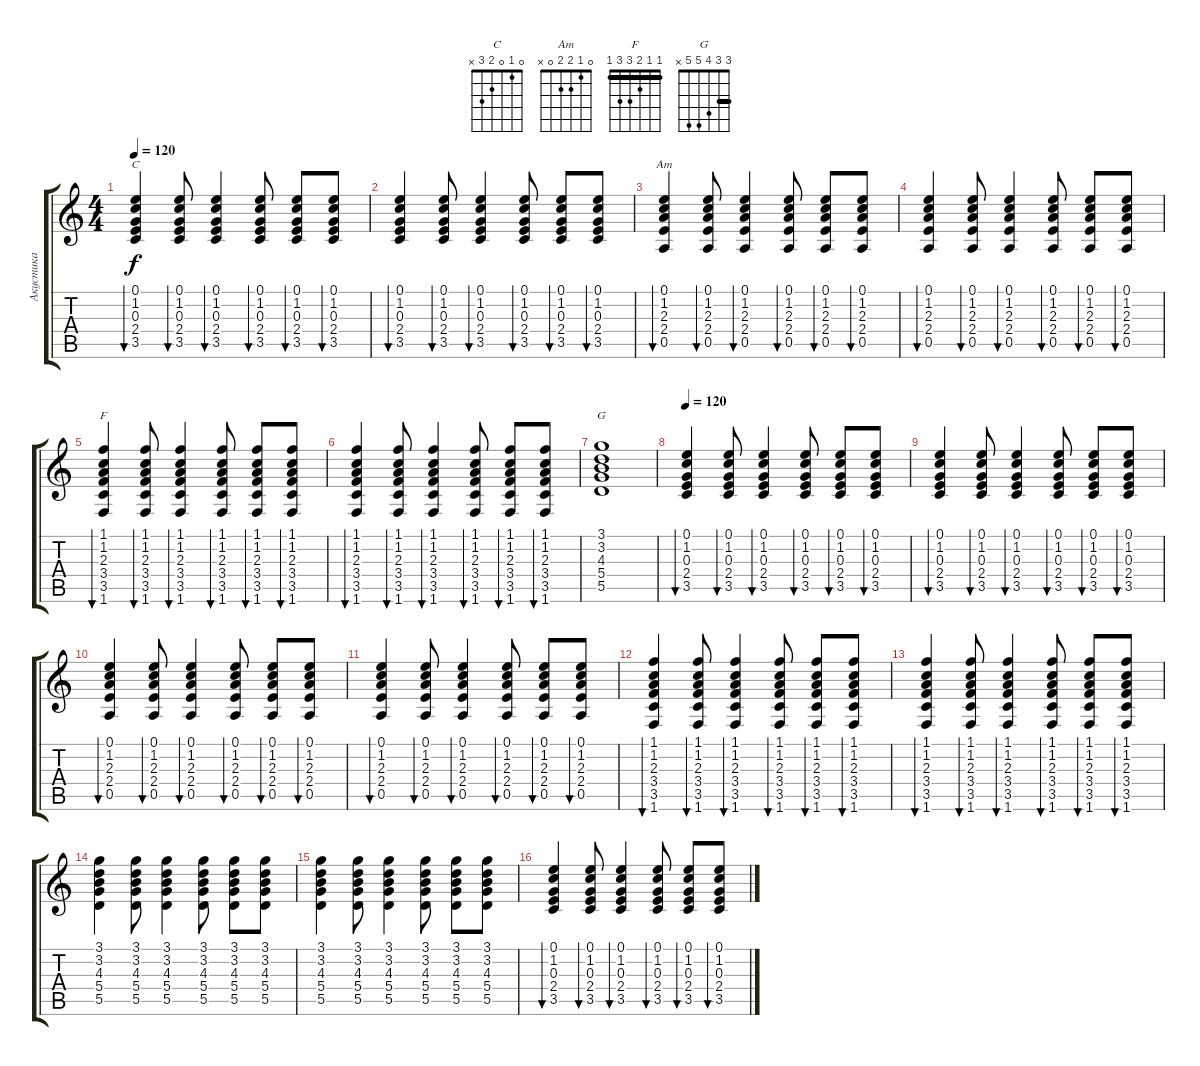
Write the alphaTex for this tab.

\track ("Акустика" "Акустика") {instrument acousticguitarsteel}
\staff {score tabs}
\tuning (E4 B3 G3 D3 A2 E2) {hide}
\chord ("C" 0 1 0 2 3 x)
\chord ("Am" 0 1 2 2 0 x)
\chord ("F" 1 1 2 3 3 1) {barre 1}
\chord ("G" 3 3 4 5 5 x) {barre 3}
\ts (4 4)
\tempo 120
\clef g2
\ks c
(0.1 1.2 0.3 2.4 3.5).4{bu 60 ch "C" dy f} (0.1 1.2 0.3 2.4 3.5).8{bu 60} (0.1 1.2 0.3 2.4 3.5).4{bu 60} (0.1 1.2 0.3 2.4 3.5).8{bu 60} (0.1 1.2 0.3 2.4 3.5).8{bu 60} (0.1 1.2 0.3 2.4 3.5).8{bu 60} |
(0.1 1.2 0.3 2.4 3.5).4{bu 60} (0.1 1.2 0.3 2.4 3.5).8{bu 60} (0.1 1.2 0.3 2.4 3.5).4{bu 60} (0.1 1.2 0.3 2.4 3.5).8{bu 60} (0.1 1.2 0.3 2.4 3.5).8{bu 60} (0.1 1.2 0.3 2.4 3.5).8{bu 60} |
(0.1 1.2 2.3 2.4 0.5).4{bu 60 ch "Am"} (0.1 1.2 2.3 2.4 0.5).8{bu 60} (0.1 1.2 2.3 2.4 0.5).4{bu 60} (0.1 1.2 2.3 2.4 0.5).8{bu 60} (0.1 1.2 2.3 2.4 0.5).8{bu 60} (0.1 1.2 2.3 2.4 0.5).8{bu 60} |
(0.1 1.2 2.3 2.4 0.5).4{bu 60} (0.1 1.2 2.3 2.4 0.5).8{bu 60} (0.1 1.2 2.3 2.4 0.5).4{bu 60} (0.1 1.2 2.3 2.4 0.5).8{bu 60} (0.1 1.2 2.3 2.4 0.5).8{bu 60} (0.1 1.2 2.3 2.4 0.5).8{bu 60} |
(1.1 1.2 2.3 3.4 3.5 1.6).4{bu 60 ch "F"} (1.1 1.2 2.3 3.4 3.5 1.6).8{bu 60} (1.1 1.2 2.3 3.4 3.5 1.6).4{bu 60} (1.1 1.2 2.3 3.4 3.5 1.6).8{bu 60} (1.1 1.2 2.3 3.4 3.5 1.6).8{bu 60} (1.1 1.2 2.3 3.4 3.5 1.6).8{bu 60} |
(1.1 1.2 2.3 3.4 3.5 1.6).4{bu 60} (1.1 1.2 2.3 3.4 3.5 1.6).8{bu 60} (1.1 1.2 2.3 3.4 3.5 1.6).4{bu 60} (1.1 1.2 2.3 3.4 3.5 1.6).8{bu 60} (1.1 1.2 2.3 3.4 3.5 1.6).8{bu 60} (1.1 1.2 2.3 3.4 3.5 1.6).8{bu 60} |
(3.1 3.2 4.3 5.4 5.5).1{ch "G"} |
\tempo 120
(0.1 1.2 0.3 2.4 3.5).4{bu 60} (0.1 1.2 0.3 2.4 3.5).8{bu 60} (0.1 1.2 0.3 2.4 3.5).4{bu 60} (0.1 1.2 0.3 2.4 3.5).8{bu 60} (0.1 1.2 0.3 2.4 3.5).8{bu 60} (0.1 1.2 0.3 2.4 3.5).8{bu 60} |
(0.1 1.2 0.3 2.4 3.5).4{bu 60} (0.1 1.2 0.3 2.4 3.5).8{bu 60} (0.1 1.2 0.3 2.4 3.5).4{bu 60} (0.1 1.2 0.3 2.4 3.5).8{bu 60} (0.1 1.2 0.3 2.4 3.5).8{bu 60} (0.1 1.2 0.3 2.4 3.5).8{bu 60} |
(0.1 1.2 2.3 2.4 0.5).4{bu 60} (0.1 1.2 2.3 2.4 0.5).8{bu 60} (0.1 1.2 2.3 2.4 0.5).4{bu 60} (0.1 1.2 2.3 2.4 0.5).8{bu 60} (0.1 1.2 2.3 2.4 0.5).8{bu 60} (0.1 1.2 2.3 2.4 0.5).8{bu 60} |
(0.1 1.2 2.3 2.4 0.5).4{bu 60} (0.1 1.2 2.3 2.4 0.5).8{bu 60} (0.1 1.2 2.3 2.4 0.5).4{bu 60} (0.1 1.2 2.3 2.4 0.5).8{bu 60} (0.1 1.2 2.3 2.4 0.5).8{bu 60} (0.1 1.2 2.3 2.4 0.5).8{bu 60} |
(1.1 1.2 2.3 3.4 3.5 1.6).4{bu 60} (1.1 1.2 2.3 3.4 3.5 1.6).8{bu 60} (1.1 1.2 2.3 3.4 3.5 1.6).4{bu 60} (1.1 1.2 2.3 3.4 3.5 1.6).8{bu 60} (1.1 1.2 2.3 3.4 3.5 1.6).8{bu 60} (1.1 1.2 2.3 3.4 3.5 1.6).8{bu 60} |
(1.1 1.2 2.3 3.4 3.5 1.6).4{bu 60} (1.1 1.2 2.3 3.4 3.5 1.6).8{bu 60} (1.1 1.2 2.3 3.4 3.5 1.6).4{bu 60} (1.1 1.2 2.3 3.4 3.5 1.6).8{bu 60} (1.1 1.2 2.3 3.4 3.5 1.6).8{bu 60} (1.1 1.2 2.3 3.4 3.5 1.6).8{bu 60} |
(3.1 3.2 4.3 5.4 5.5).4 (3.1 3.2 4.3 5.4 5.5).8 (3.1 3.2 4.3 5.4 5.5).4 (3.1 3.2 4.3 5.4 5.5).8 (3.1 3.2 4.3 5.4 5.5).8 (3.1 3.2 4.3 5.4 5.5).8 |
(3.1 3.2 4.3 5.4 5.5).4 (3.1 3.2 4.3 5.4 5.5).8 (3.1 3.2 4.3 5.4 5.5).4 (3.1 3.2 4.3 5.4 5.5).8 (3.1 3.2 4.3 5.4 5.5).8 (3.1 3.2 4.3 5.4 5.5).8 |
(0.1 1.2 0.3 2.4 3.5).4{bu 60} (0.1 1.2 0.3 2.4 3.5).8{bu 60} (0.1 1.2 0.3 2.4 3.5).4{bu 60} (0.1 1.2 0.3 2.4 3.5).8{bu 60} (0.1 1.2 0.3 2.4 3.5).8{bu 60} (0.1 1.2 0.3 2.4 3.5).8{bu 60}
